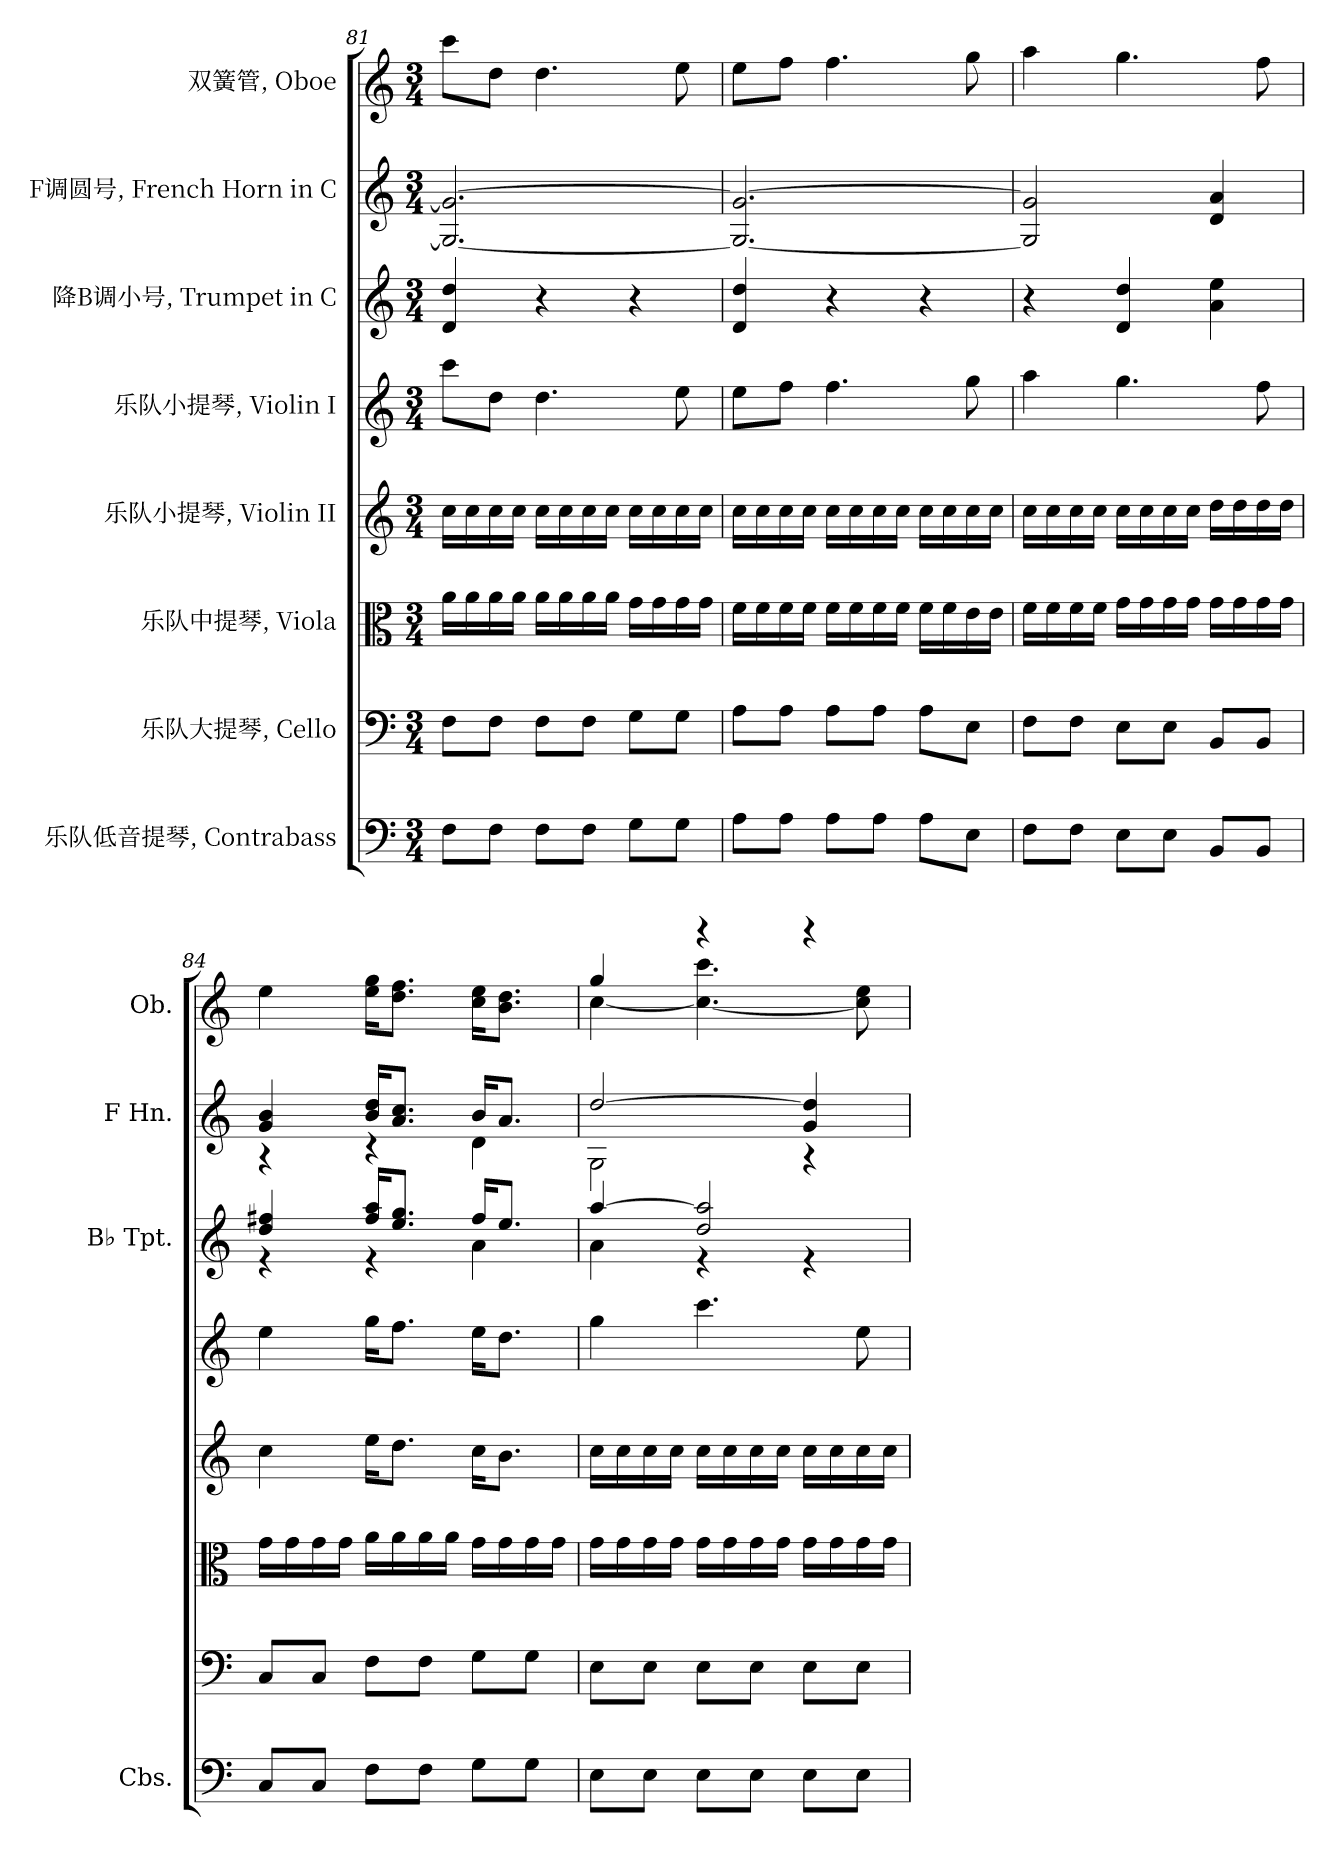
**kern	**kern	**kern	**kern	**kern	**kern	**kern	**kern
*part8	*part7	*part6	*part5	*part4	*part3	*part2	*part1
*staff8	*staff7	*staff6	*staff5	*staff4	*staff3	*staff2	*staff1
*I"乐队低音提琴, Contrabass	*I"乐队大提琴, Cello	*I"乐队中提琴, Viola	*I"乐队小提琴, Violin II	*I"乐队小提琴, Violin I	*I"降B调小号, Trumpet in C	*I"F调圆号, French Horn in C	*I"双簧管, Oboe
*I'Cbs.	*	*	*	*	*I'B♭ Tpt.	*I'F Hn.	*I'Ob.
!!LO:PB:g=z
*clefF4	*clefF4	*clefC3	*clefG2	*clefG2	*clefG2	*clefG2	*clefG2
*ITrd7c12	*	*	*	*	*ITrd1c2	*ITrd4c7	*
*k[]	*k[]	*k[]	*k[]	*k[]	*k[b-e-]	*k[b-]	*k[]
*M3/4	*M3/4	*M3/4	*M3/4	*M3/4	*M3/4	*M3/4	*M3/4
=81	=81	=81	=81	=81	=81	=81	=81
8FF\L	8F\L	16a\LL	16cc\LL	8ccc\L	4c/ 4cc/	2.C/_ 2.c/_	8ccc\L
.	.	16a\	16cc\	.	.	.	.
8FF\J	8F\J	16a\	16cc\	8dd\J	.	.	8dd\J
.	.	16a\JJ	16cc\JJ	.	.	.	.
8FF\L	8F\L	16a\LL	16cc\LL	4.dd\	4r	.	4.dd\
.	.	16a\	16cc\	.	.	.	.
8FF\J	8F\J	16a\	16cc\	.	.	.	.
.	.	16a\JJ	16cc\JJ	.	.	.	.
8GG\L	8G\L	16g\LL	16cc\LL	.	4r	.	.
.	.	16g\	16cc\	.	.	.	.
8GG\J	8G\J	16g\	16cc\	8ee\	.	.	8ee\
.	.	16g\JJ	16cc\JJ	.	.	.	.
=82	=82	=82	=82	=82	=82	=82	=82
8AA\L	8A\L	16f\LL	16cc\LL	8ee\L	4c/ 4cc/	2.C/_ 2.c/_	8ee\L
.	.	16f\	16cc\	.	.	.	.
8AA\J	8A\J	16f\	16cc\	8ff\J	.	.	8ff\J
.	.	16f\JJ	16cc\JJ	.	.	.	.
8AA\L	8A\L	16f\LL	16cc\LL	4.ff\	4r	.	4.ff\
.	.	16f\	16cc\	.	.	.	.
8AA\J	8A\J	16f\	16cc\	.	.	.	.
.	.	16f\JJ	16cc\JJ	.	.	.	.
8AA\L	8A\L	16f\LL	16cc\LL	.	4r	.	.
.	.	16f\	16cc\	.	.	.	.
8EE\J	8E\J	16e\	16cc\	8gg\	.	.	8gg\
.	.	16e\JJ	16cc\JJ	.	.	.	.
=83	=83	=83	=83	=83	=83	=83	=83
8FF\L	8F\L	16f\LL	16cc\LL	4aa\	4r	2C/] 2c/]	4aa\
.	.	16f\	16cc\	.	.	.	.
8FF\J	8F\J	16f\	16cc\	.	.	.	.
.	.	16f\JJ	16cc\JJ	.	.	.	.
8EE\L	8E\L	16g\LL	16cc\LL	4.gg\	4c/ 4cc/	.	4.gg\
.	.	16g\	16cc\	.	.	.	.
8EE\J	8E\J	16g\	16cc\	.	.	.	.
.	.	16g\JJ	16cc\JJ	.	.	.	.
8BBB/L	8BB/L	16g\LL	16dd\LL	.	4g\ 4dd\	4G/ 4d/	.
.	.	16g\	16dd\	.	.	.	.
8BBB/J	8BB/J	16g\	16dd\	8ff\	.	.	8ff\
.	.	16g\JJ	16dd\JJ	.	.	.	.
!!LO:PB:g=z
=84	=84	=84	=84	=84	=84	=84	=84
*	*	*	*	*	*^	*^	*
8CC/L	8C/L	16g\LL	4cc\	4ee\	4cc/ 4een/	4r	4c/ 4e/	4r	4ee\
.	.	16g\	.	.	.	.	.	.	.
8CC/J	8C/J	16g\	.	.	.	.	.	.	.
.	.	16g\JJ	.	.	.	.	.	.	.
8FF\L	8F\L	16a\LL	16ee\KL	16gg\KL	16ee/ 16gg/KL	4r	16e/ 16g/KL	4r	16ee\ 16gg\KL
.	.	16a\	8.dd\J	8.ff\J	8.dd/ 8.ff/J	.	8.d/ 8.f/J	.	8.dd\ 8.ff\J
8FF\J	8F\J	16a\	.	.	.	.	.	.	.
.	.	16a\JJ	.	.	.	.	.	.	.
8GG\L	8G\L	16g\LL	16cc\KL	16ee\KL	16ee/KL	4g\	16e/KL	4G\	16cc\ 16ee\KL
.	.	16g\	8.b\J	8.dd\J	8.dd/J	.	8.d/J	.	8.b\ 8.dd\J
8GG\J	8G\J	16g\	.	.	.	.	.	.	.
.	.	16g\JJ	.	.	.	.	.	.	.
=85	=85	=85	=85	=85	=85	=85	=85	=85	=85
*	*	*	*	*	*	*	*	*	*^
8EE\L	8E\L	16g\LL	16cc\LL	4gg\	[4gg/	4g\	[2g/	2C\	4gg/	[4cc\
.	.	16g\	16cc\	.	.	.	.	.	.	.
8EE\J	8E\J	16g\	16cc\	.	.	.	.	.	.	.
.	.	16g\JJ	16cc\JJ	.	.	.	.	.	.	.
8EE\L	8E\L	16g\LL	16cc\LL	4.ccc\	2cc/ 2gg/]	4r	.	.	4r	4.cc\_ 4.ccc\
.	.	16g\	16cc\	.	.	.	.	.	.	.
8EE\J	8E\J	16g\	16cc\	.	.	.	.	.	.	.
.	.	16g\JJ	16cc\JJ	.	.	.	.	.	.	.
8EE\L	8E\L	16g\LL	16cc\LL	.	.	4r	4c/ 4g/]	4r	4r	.
.	.	16g\	16cc\	.	.	.	.	.	.	.
8EE\J	8E\J	16g\	16cc\	8ee\	.	.	.	.	.	8cc\] 8ee\
.	.	16g\JJ	16cc\JJ	.	.	.	.	.	.	.
*	*	*	*	*	*v	*v	*	*	*v	*v
*	*	*	*	*	*	*v	*v	*
=	=	=	=	=	=	=	=
*-	*-	*-	*-	*-	*-	*-	*-
